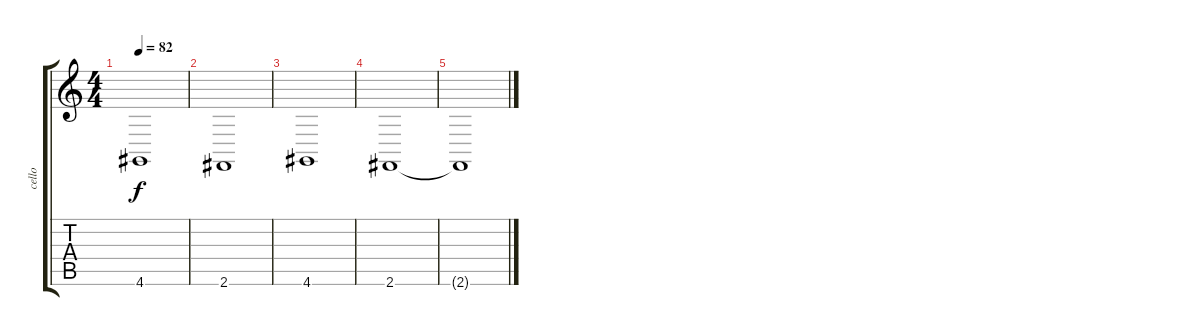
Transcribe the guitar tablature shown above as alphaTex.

\track ("cello" "cello") {instrument cello}
\staff {score tabs}
\tuning (E4 B3 G3 D3 A2 E2) {hide}
\ts (4 4)
\tempo 82
\clef g2
\ks c
4.6.1{dy f} |
2.6.1 |
4.6.1 |
2.6.1 |
2.6{t}.1
